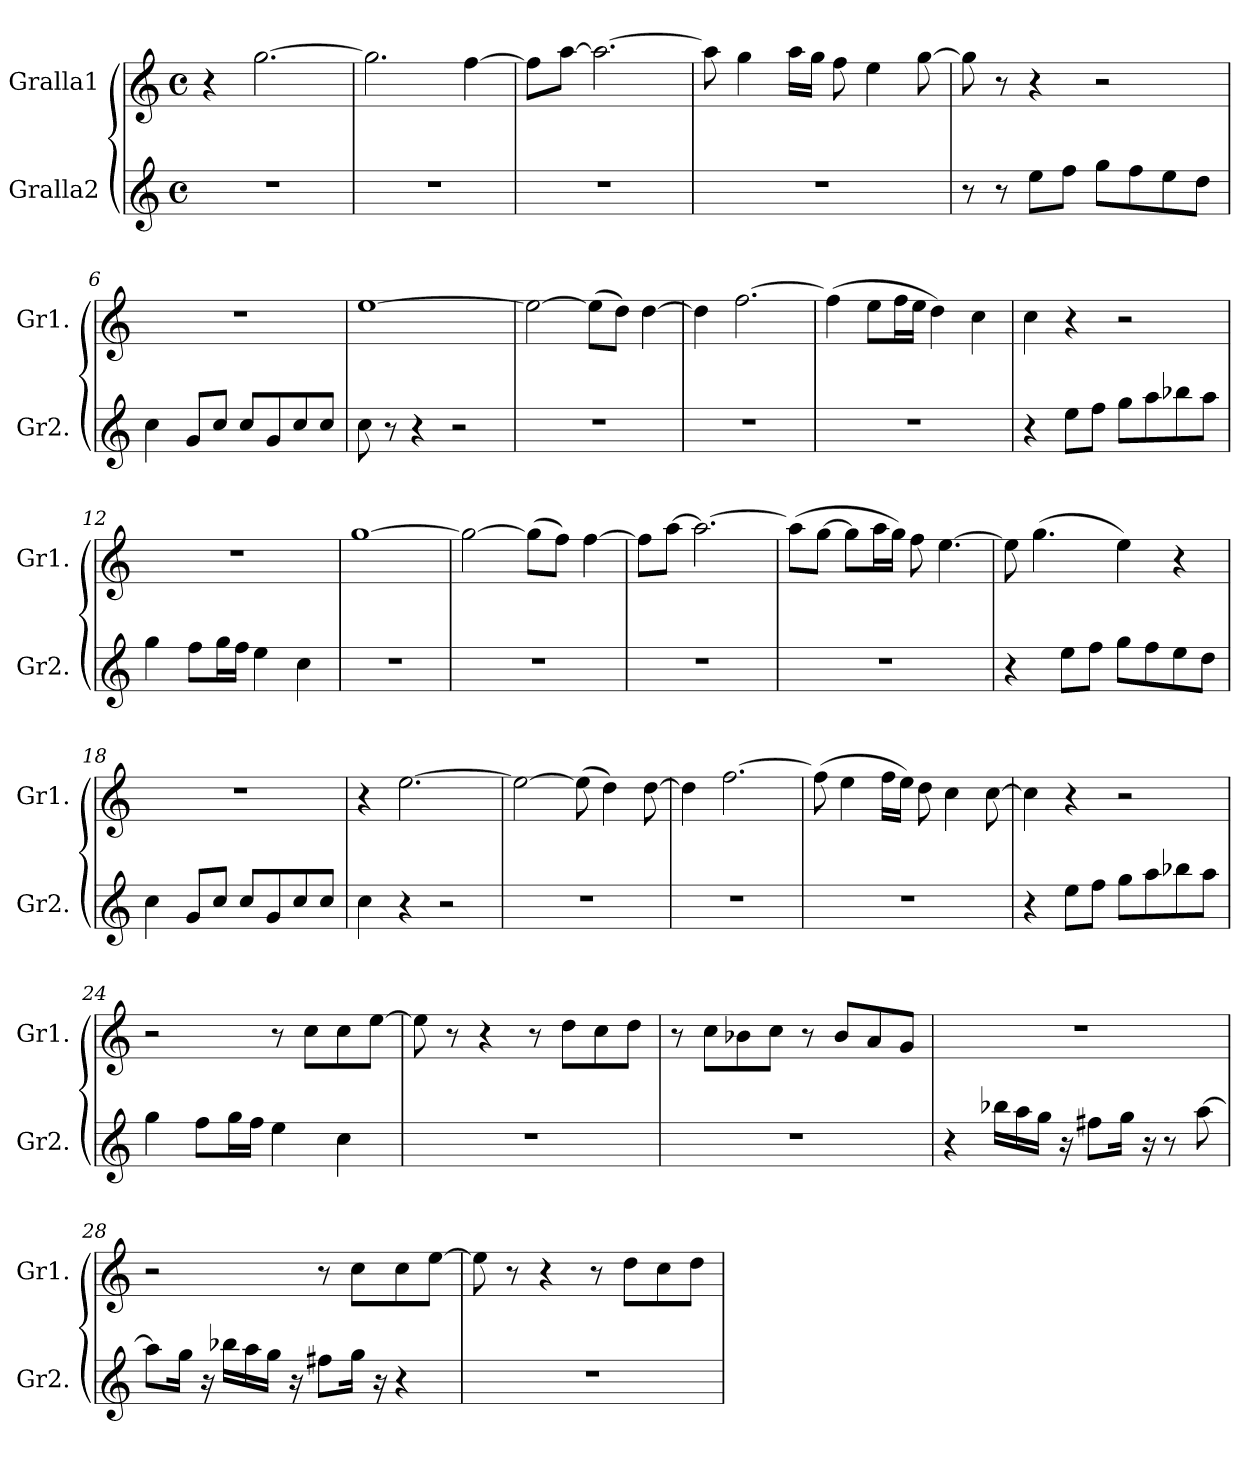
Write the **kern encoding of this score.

**kern	**kern
*part2	*part1
*staff2	*staff1
*I"Gralla2	*I"Gralla1
*I'Gr2.	*I'Gr1.
*clefG2	*clefG2
*k[]	*k[]
*M4/4	*M4/4
*met(c)	*met(c)
=1	=1
1r	4r
.	[2.gg\
=2	=2
1r	2.gg\]
.	[4ff\
=3	=3
1r	8ff\L]
.	[8aa\J
.	2.aa\_
=4	=4
1r	8aa\]
.	4gg\
.	16aa\LL
.	16gg\JJ
.	8ff\
.	4ee\
.	[8gg\
=5	=5
8r	8gg\]
8r	8r
8ee\L	4r
8ff\J	.
8gg\L	2r
8ff\	.
8ee\	.
8dd\J	.
=6	=6
4cc\	1r
8g/L	.
8cc/J	.
8cc/L	.
8g/	.
8cc/	.
8cc/J	.
=7	=7
8cc\	[1ee
8r	.
4r	.
2r	.
!!LO:LB:g=z
=8	=8
1r	2ee\_
.	(>8ee\L]
.	8dd\J)
.	[4dd\
=9	=9
1r	4dd\]
.	[2.ff\
=10	=10
1r	(>4ff\]
.	8ee\L
.	16ff\L
.	16ee\JJ
.	4dd\)
.	4cc\
=11	=11
4r	4cc\
8ee\L	4r
8ff\J	.
8gg\L	2r
8aa\	.
8bb-X\	.
8aa\J	.
=12	=12
4gg\	1r
8ff\L	.
16gg\L	.
16ff\JJ	.
4ee\	.
4cc\	.
=13	=13
1r	[1gg
=14	=14
1r	2gg\_
.	(>8gg\L]
.	8ff\J)
.	[4ff\
=15	=15
1r	8ff\L]
.	[8aa\J
.	2.aa\_
!!LO:LB:g=z
=16	=16
1r	(>8aa\L]
.	[8gg\J
.	8gg\L]
.	16aa\L
.	16gg\JJ)
.	8ff\
.	[4.ee\
=17	=17
4r	8ee\]
.	(>4.gg\
8ee\L	.
8ff\J	.
8gg\L	4ee\)
8ff\	.
8ee\	4r
8dd\J	.
=18	=18
4cc\	1r
8g/L	.
8cc/J	.
8cc/L	.
8g/	.
8cc/	.
8cc/J	.
=19	=19
4cc\	4r
4r	[2.ee\
2r	.
=20	=20
1r	2ee\_
.	(>8ee\]
.	4dd\)
.	[8dd\
=21	=21
1r	4dd\]
.	[2.ff\
=22	=22
1r	(>8ff\]
.	4ee\
.	16ff\LL
.	16ee\JJ)
.	8dd\
.	4cc\
.	[8cc\
!!LO:LB:g=z
=23	=23
4r	4cc\]
8ee\L	4r
8ff\J	.
8gg\L	2r
8aa\	.
8bb-X\	.
8aa\J	.
=24	=24
4gg\	2r
8ff\L	.
16gg\L	.
16ff\JJ	.
4ee\	8r
.	8cc\L
4cc\	8cc\
.	[8ee\J
=25	=25
1r	8ee\]
.	8r
.	4r
.	8r
.	8dd\L
.	8cc\
.	8dd\J
=26	=26
1r	8r
.	8cc\L
.	8b-X\
.	8cc\J
.	8r
.	8b-/L
.	8a/
.	8g/J
=27	=27
4r	1r
16bb-X\LL	.
16aa\	.
16gg\JJ	.
16r	.
8ff#X\L	.
16gg\Jk	.
16r	.
8r	.
[8aa\	.
!!LO:LB:g=z
=28	=28
8aa\L]	2r
16gg\Jk	.
16r	.
16bb-X\LL	.
16aa\	.
16gg\JJ	.
16r	.
8ff#X\L	8r
16gg\Jk	8cc\L
16r	.
4r	8cc\
.	[8ee\J
=29	=29
1r	8ee\]
.	8r
.	4r
.	8r
.	8dd\L
.	8cc\
.	8dd\J
=	=
*-	*-
